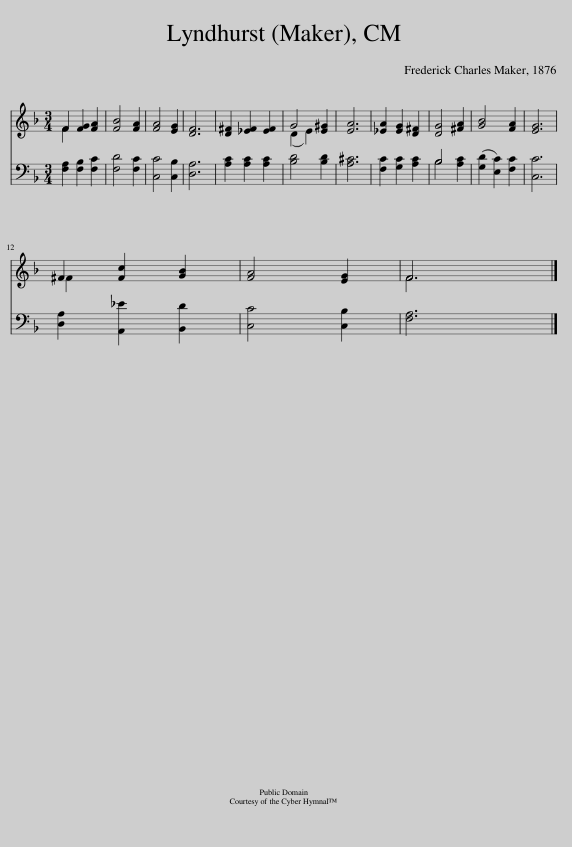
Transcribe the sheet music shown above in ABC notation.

X:1
%%score ( 1 2 ) ( 3 4 )
L:1/8
M:3/4
I:linebreak $
K:F
V:1 treble
V:2 treble
V:3 bass
V:4 bass
V:1
 F2 [FG]2 [FA]2 | [FB]4 [FA]2 | [FA]4 [EG]2 | [DF]6 | [D^F]2 [_EF]2 [EF]2 | %5
 G4 [E^G]2 | [EA]6 | [_EA]2 [EG]2 [D^F]2 | [DG]4 [^FA]2 | [GB]4 [FA]2 | %10
 [EG]6 |$ F2 [^Fc]2 [GB]2 | [FA]4 [EG]2 | F6 |] %14
V:2
 F2 x4 | x6 | x6 | x6 | x6 | %5
 (D2 E2) x2 | x6 | x6 | x6 | x6 | %10
 x6 |$ ^F2 x4 | x6 | F6 |] %14
V:3
 [F,A,]2 [F,B,]2 [F,C]2 | [F,D]4 [F,C]2 | [C,C]4 [C,B,]2 | [D,A,]6 | [A,C]2 [A,C]2 [A,C]2 | %5
 [B,D]4 [B,D]2 | [A,^C]6 | [F,C]2 [G,C]2 [A,C]2 | B,4 [A,C]2 | ([G,D]2 [E,C]2) [F,C]2 | %10
 [C,C]6 |$ [D,A,]2 [A,,_E]2 [B,,D]2 | [C,C]4 [C,B,]2 | [F,A,]6 |] %14
V:4
 x6 | x6 | x6 | x6 | x6 | %5
 x6 | x6 | x6 | B,4 x2 | x6 | %10
 x6 |$ x6 | x6 | x6 |] %14
